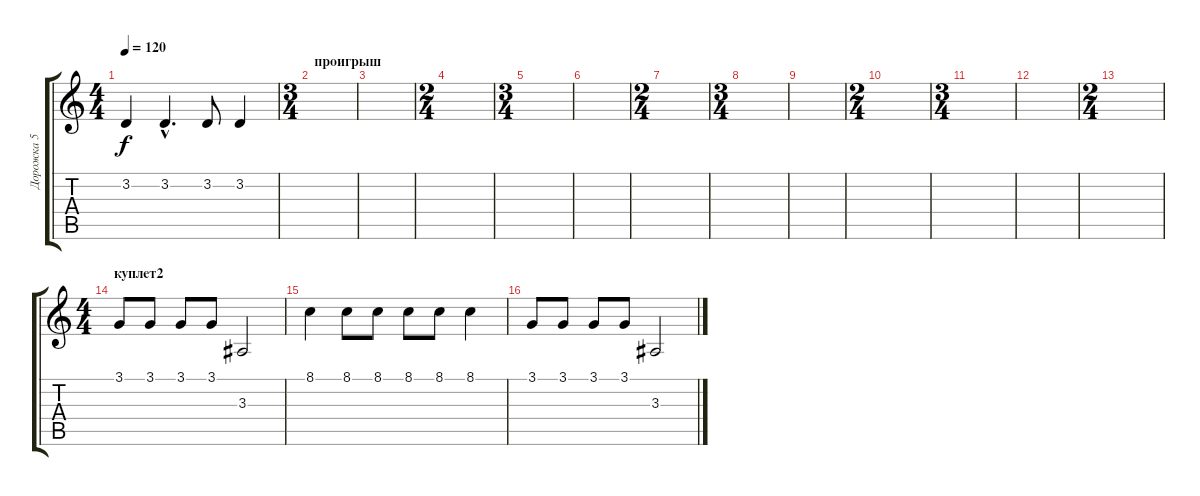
\track ("Дорожка 5" "Дорожка 5") {instrument fx5brightness}
\staff {score tabs}
\tuning (E4 B3 G3 D3 A2 E2) {hide}
\ts (4 4)
\tempo 120
\clef g2
\ks c
3.2.4{dy f} 3.2{hac}.4{d} 3.2.8 3.2.4 |
\ts (3 4)
\section ("" "проигрыш")
|
|
\ts (2 4)
|
\ts (3 4)
|
|
\ts (2 4)
|
\ts (3 4)
|
|
\ts (2 4)
|
\ts (3 4)
|
|
\ts (2 4)
|
\ts (4 4)
\section ("" "куплет2")
3.1.8 3.1.8 3.1.8 3.1.8 3.3.2 |
8.1.4 8.1.8 8.1.8 8.1.8 8.1.8 8.1.4 |
3.1.8 3.1.8 3.1.8 3.1.8 3.3.2
